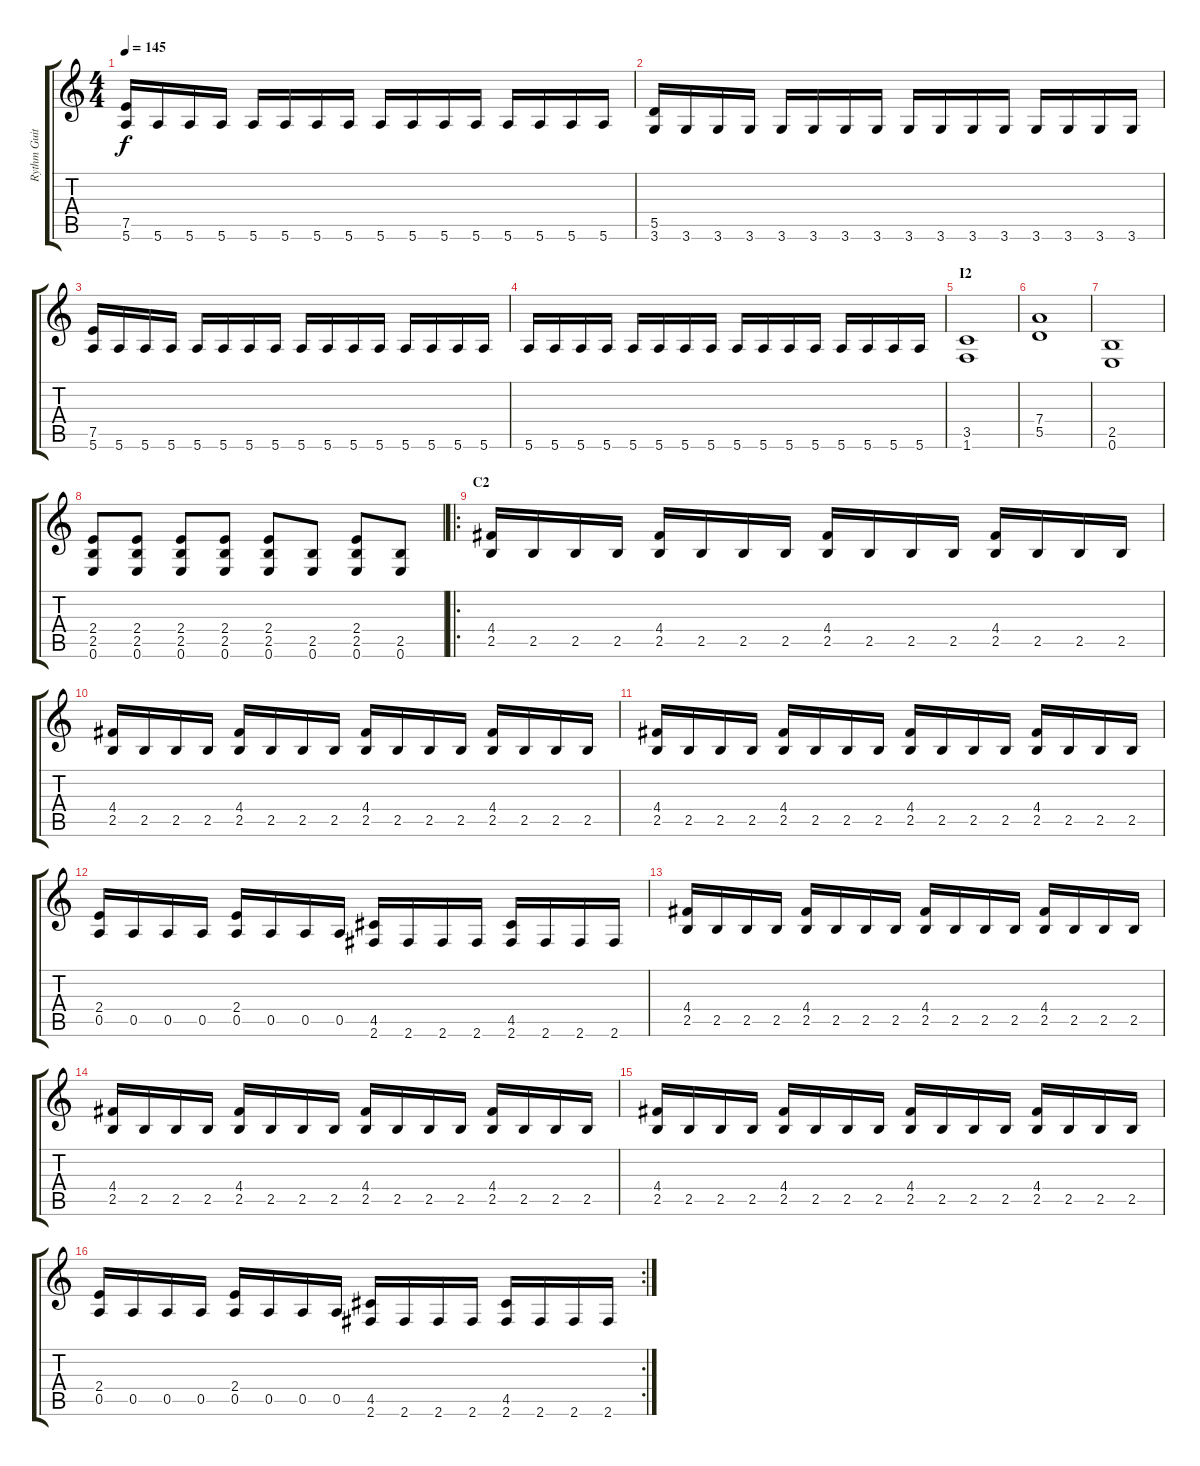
\track ("Rythm Guitar" "Rythm Guit") {instrument distortionguitar}
\staff {score tabs}
\tuning (E4 B3 G3 D3 A2 E2) {hide}
\ts (4 4)
\tempo 145
\clef g2
\ks c
(7.5 5.6).16{dy f} 5.6.16 5.6.16 5.6.16 5.6.16 5.6.16 5.6.16 5.6.16 5.6.16 5.6.16 5.6.16 5.6.16 5.6.16 5.6.16 5.6.16 5.6.16 |
(5.5 3.6).16 3.6.16 3.6.16 3.6.16 3.6.16 3.6.16 3.6.16 3.6.16 3.6.16 3.6.16 3.6.16 3.6.16 3.6.16 3.6.16 3.6.16 3.6.16 |
(7.5 5.6).16 5.6.16 5.6.16 5.6.16 5.6.16 5.6.16 5.6.16 5.6.16 5.6.16 5.6.16 5.6.16 5.6.16 5.6.16 5.6.16 5.6.16 5.6.16 |
5.6.16 5.6.16 5.6.16 5.6.16 5.6.16 5.6.16 5.6.16 5.6.16 5.6.16 5.6.16 5.6.16 5.6.16 5.6.16 5.6.16 5.6.16 5.6.16 |
\section ("" "I2")
(3.5 1.6).1 |
(7.4 5.5).1 |
(2.5 0.6).1 |
(2.4 2.5 0.6).8 (2.4 2.5 0.6).8 (2.4 2.5 0.6).8 (2.4 2.5 0.6).8 (2.4 2.5 0.6).8 (2.5 0.6).8 (2.4 2.5 0.6).8 (2.5 0.6).8 |
\ro
\section ("" "C2")
(4.4 2.5).16 2.5.16 2.5.16 2.5.16 (4.4 2.5).16 2.5.16 2.5.16 2.5.16 (4.4 2.5).16 2.5.16 2.5.16 2.5.16 (4.4 2.5).16 2.5.16 2.5.16 2.5.16 |
(4.4 2.5).16 2.5.16 2.5.16 2.5.16 (4.4 2.5).16 2.5.16 2.5.16 2.5.16 (4.4 2.5).16 2.5.16 2.5.16 2.5.16 (4.4 2.5).16 2.5.16 2.5.16 2.5.16 |
(4.4 2.5).16 2.5.16 2.5.16 2.5.16 (4.4 2.5).16 2.5.16 2.5.16 2.5.16 (4.4 2.5).16 2.5.16 2.5.16 2.5.16 (4.4 2.5).16 2.5.16 2.5.16 2.5.16 |
(2.4 0.5).16 0.5.16 0.5.16 0.5.16 (2.4 0.5).16 0.5.16 0.5.16 0.5.16 (4.5 2.6).16 2.6.16 2.6.16 2.6.16 (4.5 2.6).16 2.6.16 2.6.16 2.6.16 |
(4.4 2.5).16 2.5.16 2.5.16 2.5.16 (4.4 2.5).16 2.5.16 2.5.16 2.5.16 (4.4 2.5).16 2.5.16 2.5.16 2.5.16 (4.4 2.5).16 2.5.16 2.5.16 2.5.16 |
(4.4 2.5).16 2.5.16 2.5.16 2.5.16 (4.4 2.5).16 2.5.16 2.5.16 2.5.16 (4.4 2.5).16 2.5.16 2.5.16 2.5.16 (4.4 2.5).16 2.5.16 2.5.16 2.5.16 |
(4.4 2.5).16 2.5.16 2.5.16 2.5.16 (4.4 2.5).16 2.5.16 2.5.16 2.5.16 (4.4 2.5).16 2.5.16 2.5.16 2.5.16 (4.4 2.5).16 2.5.16 2.5.16 2.5.16 |
\rc 2
(2.4 0.5).16 0.5.16 0.5.16 0.5.16 (2.4 0.5).16 0.5.16 0.5.16 0.5.16 (4.5 2.6).16 2.6.16 2.6.16 2.6.16 (4.5 2.6).16 2.6.16 2.6.16 2.6.16
